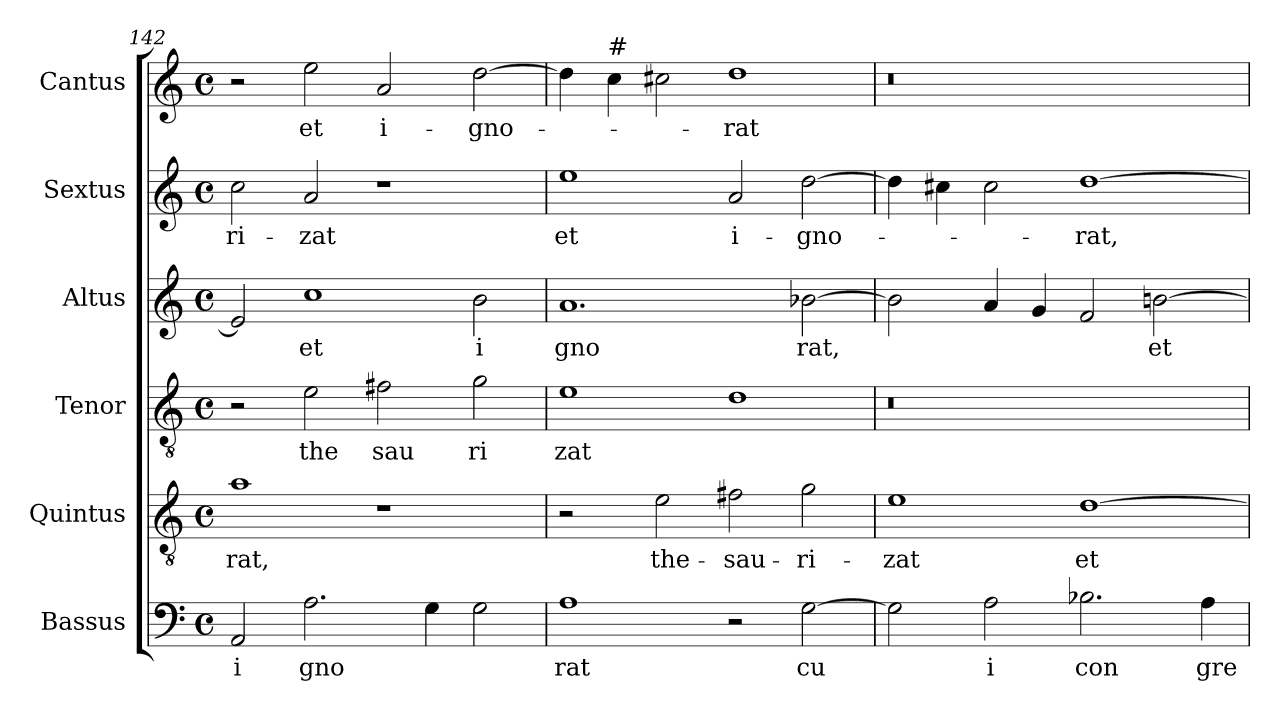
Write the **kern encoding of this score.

**kern	**text	**kern	**text	**kern	**text	**kern	**text	**kern	**text	**kern	**text
*part6	*part6	*part5	*part5	*part4	*part4	*part3	*part3	*part2	*part2	*part1	*part1
*staff6	*staff6	*staff5	*staff5	*staff4	*staff4	*staff3	*staff3	*staff2	*staff2	*staff1	*staff1
*I"Bassus	*	*I"Quintus	*	*I"Tenor	*	*I"Altus	*	*I"Sextus	*	*I"Cantus	*
*clefF4	*	*clefGv2	*	*clefGv2	*	*clefG2	*	*clefG2	*	*clefG2	*
*	*	*	*	*	*	*k[]	*	*	*	*	*
*	*	*	*	*	*	*C:	*	*	*	*	*
*M4/4	*	*M4/4	*	*M4/4	*	*M4/4	*	*M4/4	*	*M4/4	*
*met(c)	*	*met(c)	*	*met(c)	*	*met(c)	*	*met(c)	*	*met(c)	*
=142	=142	=142	=142	=142	=142	=142	=142	=142	=142	=142	=142
!	!LO:LY:b:cj	!	!LO:LY:b:cj	!	!	!	!	!	!LO:LY:b:cj	!	!
2AA/	i	1a	-rat,	2r	.	2e/]	.	2cc\	-ri-	2r	.
!	!LO:LY:b	!	!	!	!LO:LY:b:cj	!	!LO:LY:b:cj	!	!LO:LY:b:cj	!	!LO:LY:b:cj
2.A\	gno	.	.	2e\	the	1cc	et	2a/	-zat	2ee\	et
!	!	!	!	!	!LO:LY:b:cj	!	!	!	!	!	!LO:LY:b:cj
.	.	1r	.	2f#X\	sau	.	.	1r	.	2a/	i-
4G\	.	.	.	.	.	.	.	.	.	.	.
!	!	!	!	!	!LO:LY:b:cj	!	!LO:LY:b:cj	!	!	!	!LO:LY:b
2G\	.	.	.	2g\	ri	2b\	i	.	.	[>2dd\	-gno-
=143	=143	=143	=143	=143	=143	=143	=143	=143	=143	=143	=143
!	!LO:LY:b:cj	!	!	!	!LO:LY:b:cj	!	!LO:LY:b:cj	!	!LO:LY:b:cj	!	!
1A	rat	2r	.	1e	zat	1.a	gno	1ee	et	4dd\]	.
!	!	!	!	!	!	!	!	!	!	!LO:TX:a:t=#	!
.	.	.	.	.	.	.	.	.	.	4cc\	.
!	!	!	!LO:LY:b:cj	!	!	!	!	!	!	!	!
.	.	2e\	the-	.	.	.	.	.	.	2cc#X\	.
!	!	!	!LO:LY:b:cj	!	!	!	!	!	!LO:LY:b:cj	!	!LO:LY:b:cj
2r	.	2f#X\	-sau-	1d	.	.	.	2a/	i-	1dd	-rat
!	!LO:LY:b:cj	!	!LO:LY:b:cj	!	!	!	!LO:LY:b	!	!LO:LY:b	!	!
[>2G\	cu	2g\	-ri-	.	.	[>2b-X\	rat,	[>2dd\	-gno-	.	.
=144	=144	=144	=144	=144	=144	=144	=144	=144	=144	=144	=144
!	!	!	!LO:LY:b:cj	!	!	!	!	!	!	!	!
2G\]	.	1e	-zat	0r	.	2b-\]	.	4dd\]	.	0r	.
.	.	.	.	.	.	.	.	4cc#X\	.	.	.
!	!LO:LY:b:cj	!	!	!	!	!	!	!	!	!	!
2A\	i	.	.	.	.	4a/	.	2cc#\	.	.	.
.	.	.	.	.	.	4g/	.	.	.	.	.
!	!LO:LY:b:cj	!	!LO:LY:b:cj	!	!	!	!	!	!LO:LY:b:cj	!	!
2.B-X\	con	[>1d	et	.	.	2f/	.	[>1dd	-rat,	.	.
!	!	!	!	!	!	!	!LO:LY:b:cj	!	!	!	!
.	.	.	.	.	.	[>2b\	et	.	.	.	.
!	!LO:LY:b:cj	!	!	!	!	!	!	!	!	!	!
4A\	gre	.	.	.	.	.	.	.	.	.	.
=	=	=	=	=	=	=	=	=	=	=	=
*-	*-	*-	*-	*-	*-	*-	*-	*-	*-	*-	*-
